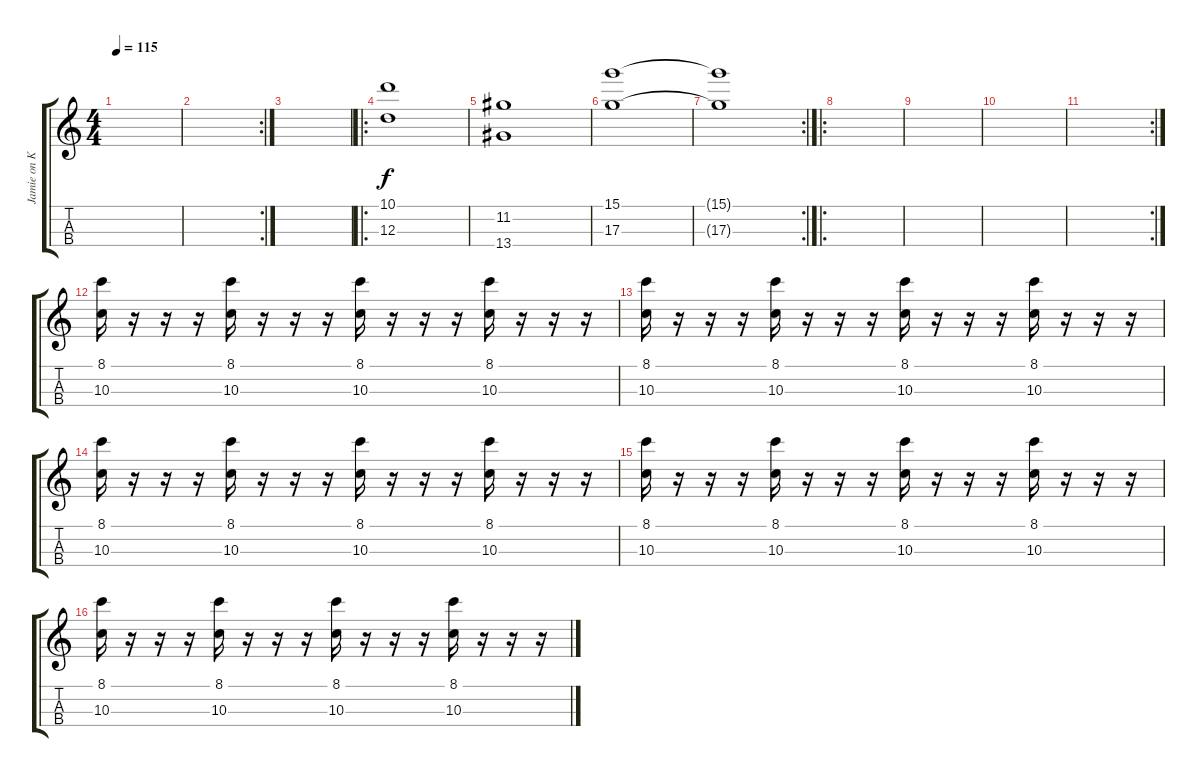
\track ("Jamie on Keyboard" "Jamie on K") {instrument stringensemble1}
\staff {score tabs}
\tuning (E5 A4 D4 G3) {hide}
\ts (4 4)
\tempo 115
\clef g2
\ks c
|
\rc 2
|
|
\ro
(10.1 12.3).1 |
(11.2 13.4).1 |
(15.1 17.3).1 |
\rc 2
(15.1{t} 17.3{t}).1 |
\ro
|
|
|
\rc 2
|
(8.1 10.3).16 r.16 r.16 r.16 (8.1 10.3).16 r.16 r.16 r.16 (8.1 10.3).16 r.16 r.16 r.16 (8.1 10.3).16 r.16 r.16 r.16 |
(8.1 10.3).16 r.16 r.16 r.16 (8.1 10.3).16 r.16 r.16 r.16 (8.1 10.3).16 r.16 r.16 r.16 (8.1 10.3).16 r.16 r.16 r.16 |
(8.1 10.3).16 r.16 r.16 r.16 (8.1 10.3).16 r.16 r.16 r.16 (8.1 10.3).16 r.16 r.16 r.16 (8.1 10.3).16 r.16 r.16 r.16 |
(8.1 10.3).16 r.16 r.16 r.16 (8.1 10.3).16 r.16 r.16 r.16 (8.1 10.3).16 r.16 r.16 r.16 (8.1 10.3).16 r.16 r.16 r.16 |
(8.1 10.3).16 r.16 r.16 r.16 (8.1 10.3).16 r.16 r.16 r.16 (8.1 10.3).16 r.16 r.16 r.16 (8.1 10.3).16 r.16 r.16 r.16
